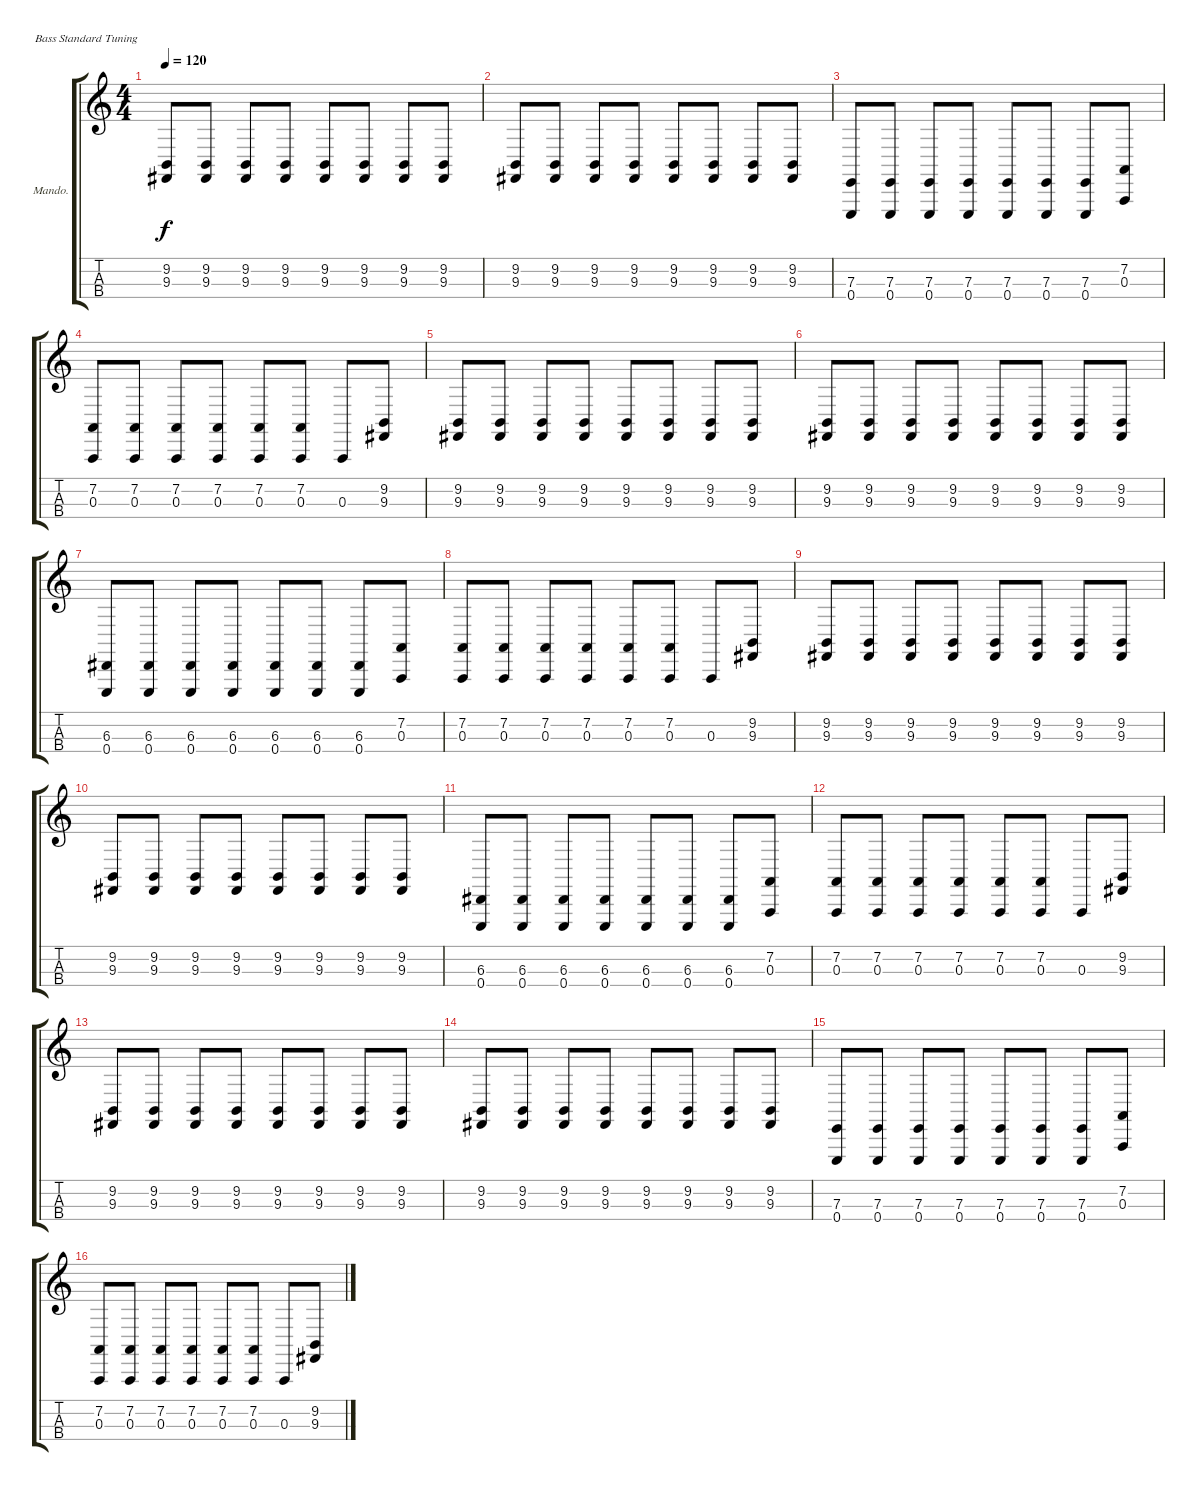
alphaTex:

\bracketExtendMode groupsimilarinstruments
\firstSystemTrackNameOrientation horizontal
\otherSystemsTrackNameOrientation horizontal
\track ("Bajo" "Mando.") {instrument electricguitarmuted}
\staff {score tabs}
\tuning (G2 D2 A1 E1)
\displaytranspose 0
\ts (4 4)
\tempo 120
\clef g2
\ks c
(9.2 9.3).8{dy f} (9.2 9.3).8 (9.2 9.3).8 (9.2 9.3).8 (9.2 9.3).8 (9.2 9.3).8 (9.2 9.3).8 (9.2 9.3).8 |
(9.2 9.3).8 (9.2 9.3).8 (9.2 9.3).8 (9.2 9.3).8 (9.2 9.3).8 (9.2 9.3).8 (9.2 9.3).8 (9.2 9.3).8 |
(7.3 0.4).8 (7.3 0.4).8 (7.3 0.4).8 (7.3 0.4).8 (7.3 0.4).8 (7.3 0.4).8 (7.3 0.4).8 (7.2 0.3).8 |
(7.2 0.3).8 (7.2 0.3).8 (7.2 0.3).8 (7.2 0.3).8 (7.2 0.3).8 (7.2 0.3).8 0.3.8 (9.2 9.3).8 |
(9.2 9.3).8 (9.2 9.3).8 (9.2 9.3).8 (9.2 9.3).8 (9.2 9.3).8 (9.2 9.3).8 (9.2 9.3).8 (9.2 9.3).8 |
(9.2 9.3).8 (9.2 9.3).8 (9.2 9.3).8 (9.2 9.3).8 (9.2 9.3).8 (9.2 9.3).8 (9.2 9.3).8 (9.2 9.3).8 |
(6.3 0.4).8 (6.3 0.4).8 (6.3 0.4).8 (6.3 0.4).8 (6.3 0.4).8 (6.3 0.4).8 (6.3 0.4).8 (7.2 0.3).8 |
(7.2 0.3).8 (7.2 0.3).8 (7.2 0.3).8 (7.2 0.3).8 (7.2 0.3).8 (7.2 0.3).8 0.3.8 (9.2 9.3).8 |
(9.2 9.3).8 (9.2 9.3).8 (9.2 9.3).8 (9.2 9.3).8 (9.2 9.3).8 (9.2 9.3).8 (9.2 9.3).8 (9.2 9.3).8 |
(9.2 9.3).8 (9.2 9.3).8 (9.2 9.3).8 (9.2 9.3).8 (9.2 9.3).8 (9.2 9.3).8 (9.2 9.3).8 (9.2 9.3).8 |
(6.3 0.4).8 (6.3 0.4).8 (6.3 0.4).8 (6.3 0.4).8 (6.3 0.4).8 (6.3 0.4).8 (6.3 0.4).8 (7.2 0.3).8 |
(7.2 0.3).8 (7.2 0.3).8 (7.2 0.3).8 (7.2 0.3).8 (7.2 0.3).8 (7.2 0.3).8 0.3.8 (9.2 9.3).8 |
(9.2 9.3).8 (9.2 9.3).8 (9.2 9.3).8 (9.2 9.3).8 (9.2 9.3).8 (9.2 9.3).8 (9.2 9.3).8 (9.2 9.3).8 |
(9.2 9.3).8 (9.2 9.3).8 (9.2 9.3).8 (9.2 9.3).8 (9.2 9.3).8 (9.2 9.3).8 (9.2 9.3).8 (9.2 9.3).8 |
(7.3 0.4).8 (7.3 0.4).8 (7.3 0.4).8 (7.3 0.4).8 (7.3 0.4).8 (7.3 0.4).8 (7.3 0.4).8 (7.2 0.3).8 |
(7.2 0.3).8 (7.2 0.3).8 (7.2 0.3).8 (7.2 0.3).8 (7.2 0.3).8 (7.2 0.3).8 0.3.8 (9.2 9.3).8
